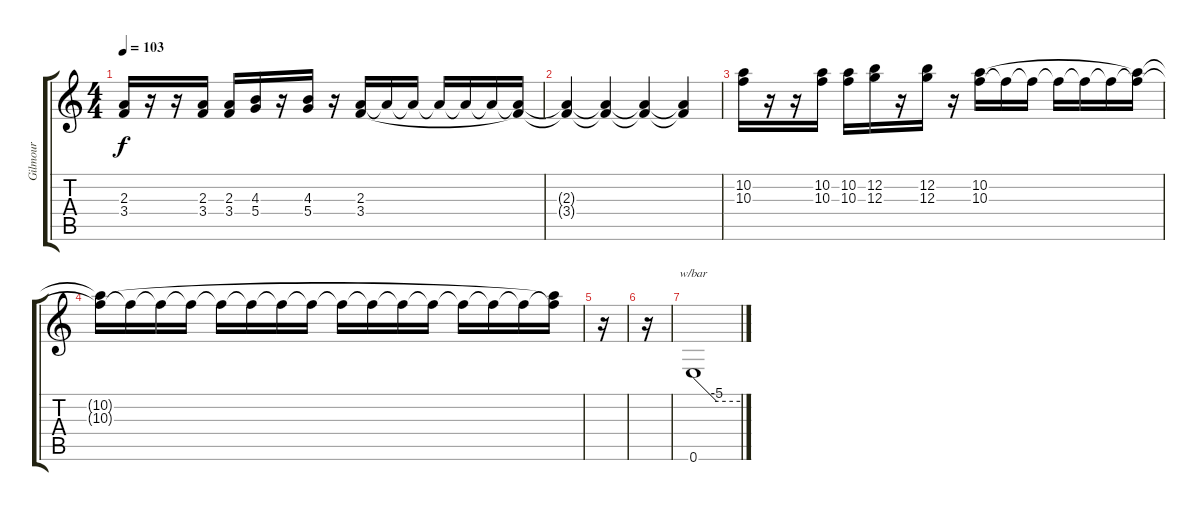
\track ("Gilmour" "Gilmour") {instrument distortionguitar}
\staff {score tabs}
\tuning (E4 B3 G3 D3 A2 E2) {hide}
\ts (4 4)
\tempo 103
\clef g2
\ks c
(2.3 3.4).16{dy f} r.16 r.16 (2.3 3.4).16 (2.3 3.4).16 (4.3 5.4).16 r.16 (4.3 5.4).16 r.16 (2.3 3.4).16 2.3{t}.16 2.3{t}.16 2.3{t}.16 2.3{t}.16 2.3{t}.16 (2.3{t} 3.4{t}).16 |
(2.3{t} 3.4{t}).4 (2.3{t} 3.4{t}).4 (2.3{t} 3.4{t}).4 (2.3{t} 3.4{t}).4 |
(10.2 10.3).16 r.16 r.16 (10.2 10.3).16 (10.2 10.3).16 (12.2 12.3).16 r.16 (12.2 12.3).16 r.16 (10.2 10.3).16 10.3{t}.16 10.3{t}.16 10.3{t}.16 10.3{t}.16 10.3{t}.16 (10.2{t} 10.3{t}).16 |
(10.2{t} 10.3{t}).16 10.3{t}.16 10.3{t}.16 10.3{t}.16 10.3{t}.16 10.3{t}.16 10.3{t}.16 10.3{t}.16 10.3{t}.16 10.3{t}.16 10.3{t}.16 10.3{t}.16 10.3{t}.16 10.3{t}.16 10.3{t}.16 (10.2{t} 10.3{t}).16 |
r.16 |
r.16 |
0.6.1{tbe (custom default 0 0 30 -20 60 -20)}
